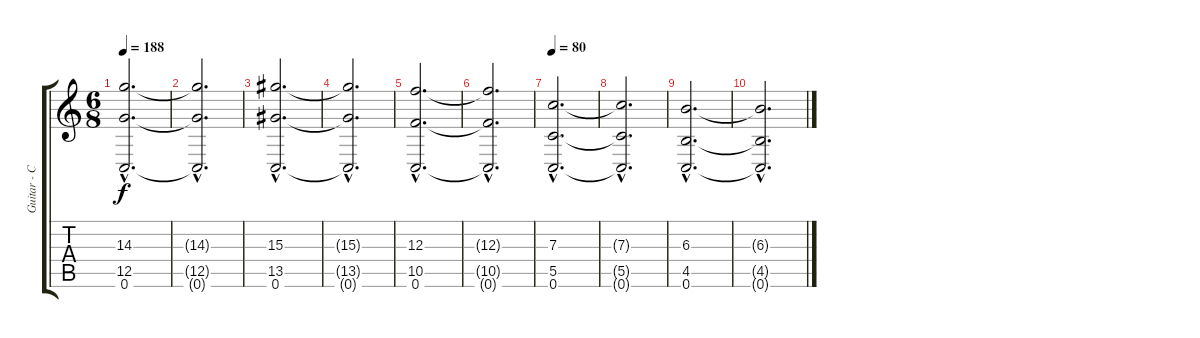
\track ("Guitar - Chino Moreno" "Guitar - C") {instrument overdrivenguitar}
\staff {score tabs}
\tuning (D4 A3 F3 C3 G2 C2) {hide}
\ts (6 8)
\tempo 188
\clef g2
\ks c
(14.3{hac} 12.5{hac} 0.6{hac}).2{d dy f} |
(14.3{hac t} 12.5{hac t} 0.6{hac t}).2{d} |
(15.3{hac} 13.5{hac} 0.6{hac}).2{d} |
(15.3{hac t} 13.5{hac t} 0.6{hac t}).2{d} |
(12.3{hac} 10.5{hac} 0.6{hac}).2{d} |
(12.3{hac t} 10.5{hac t} 0.6{hac t}).2{d} |
\tempo 80
(7.3{hac} 5.5{hac} 0.6{hac}).2{d} |
(7.3{hac t} 5.5{hac t} 0.6{hac t}).2{d} |
(6.3{hac} 4.5{hac} 0.6{hac}).2{d} |
(6.3{hac t} 4.5{hac t} 0.6{hac t}).2{d volume 4}
